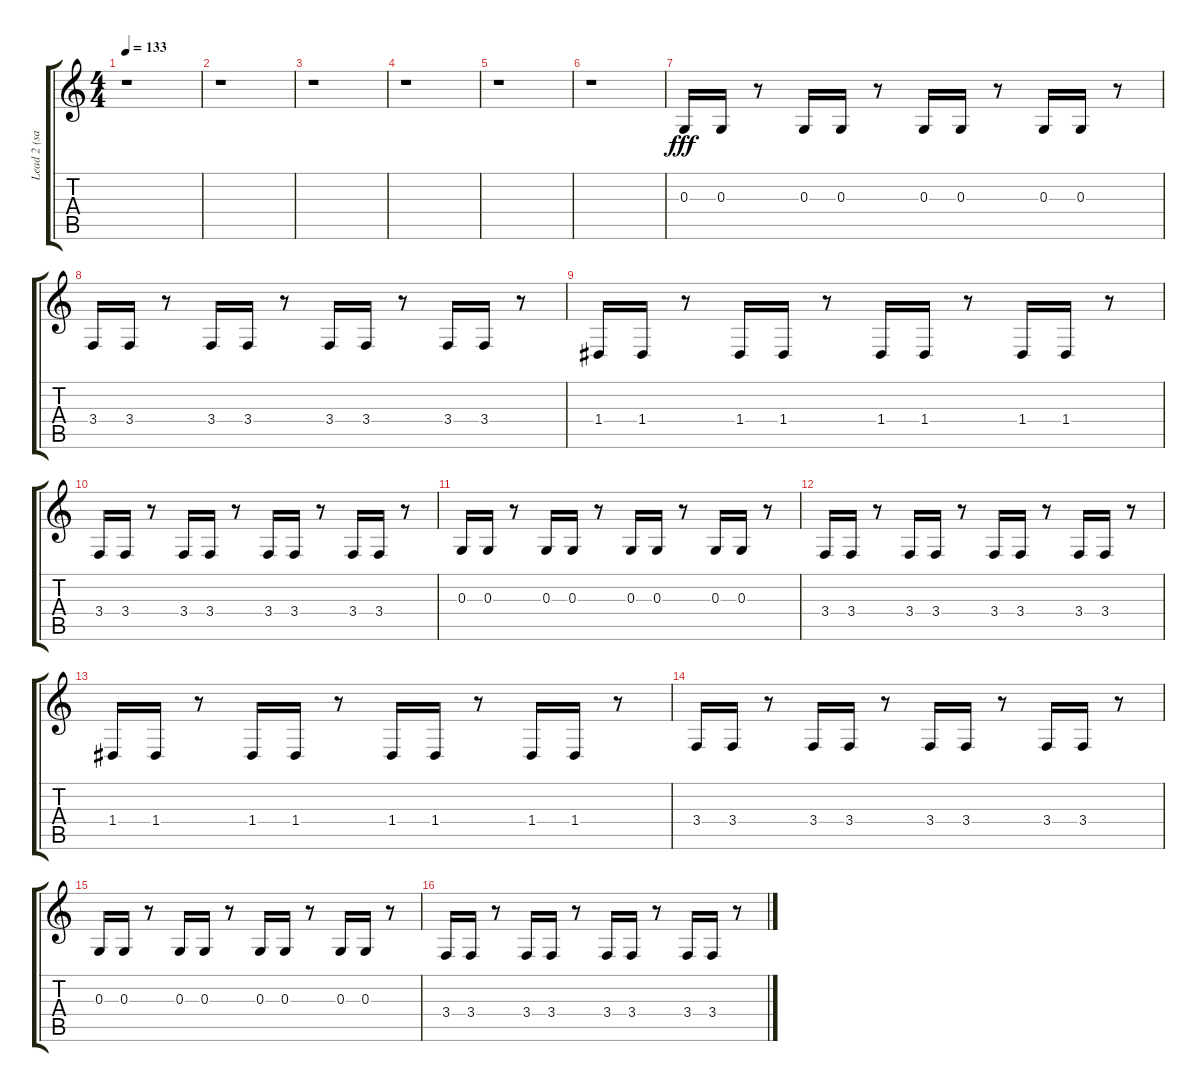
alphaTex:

\track ("Lead 2 (sawtooth)" "Lead 2 (sa") {instrument lead2sawtooth}
\staff {score tabs}
\tuning (E4 B3 G3 D3 A2 E2) {hide}
\ts (4 4)
\tempo 133
\clef g2
\ks c
r.1{dy fff} |
r.1 |
r.1 |
r.1 |
r.1 |
r.1 |
0.3.16 0.3.16 r.8 0.3.16 0.3.16 r.8 0.3.16 0.3.16 r.8 0.3.16 0.3.16 r.8 |
3.4.16 3.4.16 r.8 3.4.16 3.4.16 r.8 3.4.16 3.4.16 r.8 3.4.16 3.4.16 r.8 |
1.4.16 1.4.16 r.8 1.4.16 1.4.16 r.8 1.4.16 1.4.16 r.8 1.4.16 1.4.16 r.8 |
3.4.16 3.4.16 r.8 3.4.16 3.4.16 r.8 3.4.16 3.4.16 r.8 3.4.16 3.4.16 r.8 |
0.3.16 0.3.16 r.8 0.3.16 0.3.16 r.8 0.3.16 0.3.16 r.8 0.3.16 0.3.16 r.8 |
3.4.16 3.4.16 r.8 3.4.16 3.4.16 r.8 3.4.16 3.4.16 r.8 3.4.16 3.4.16 r.8 |
1.4.16 1.4.16 r.8 1.4.16 1.4.16 r.8 1.4.16 1.4.16 r.8 1.4.16 1.4.16 r.8 |
3.4.16 3.4.16 r.8 3.4.16 3.4.16 r.8 3.4.16 3.4.16 r.8 3.4.16 3.4.16 r.8 |
0.3.16 0.3.16 r.8 0.3.16 0.3.16 r.8 0.3.16 0.3.16 r.8 0.3.16 0.3.16 r.8 |
3.4.16 3.4.16 r.8 3.4.16 3.4.16 r.8 3.4.16 3.4.16 r.8 3.4.16 3.4.16 r.8
